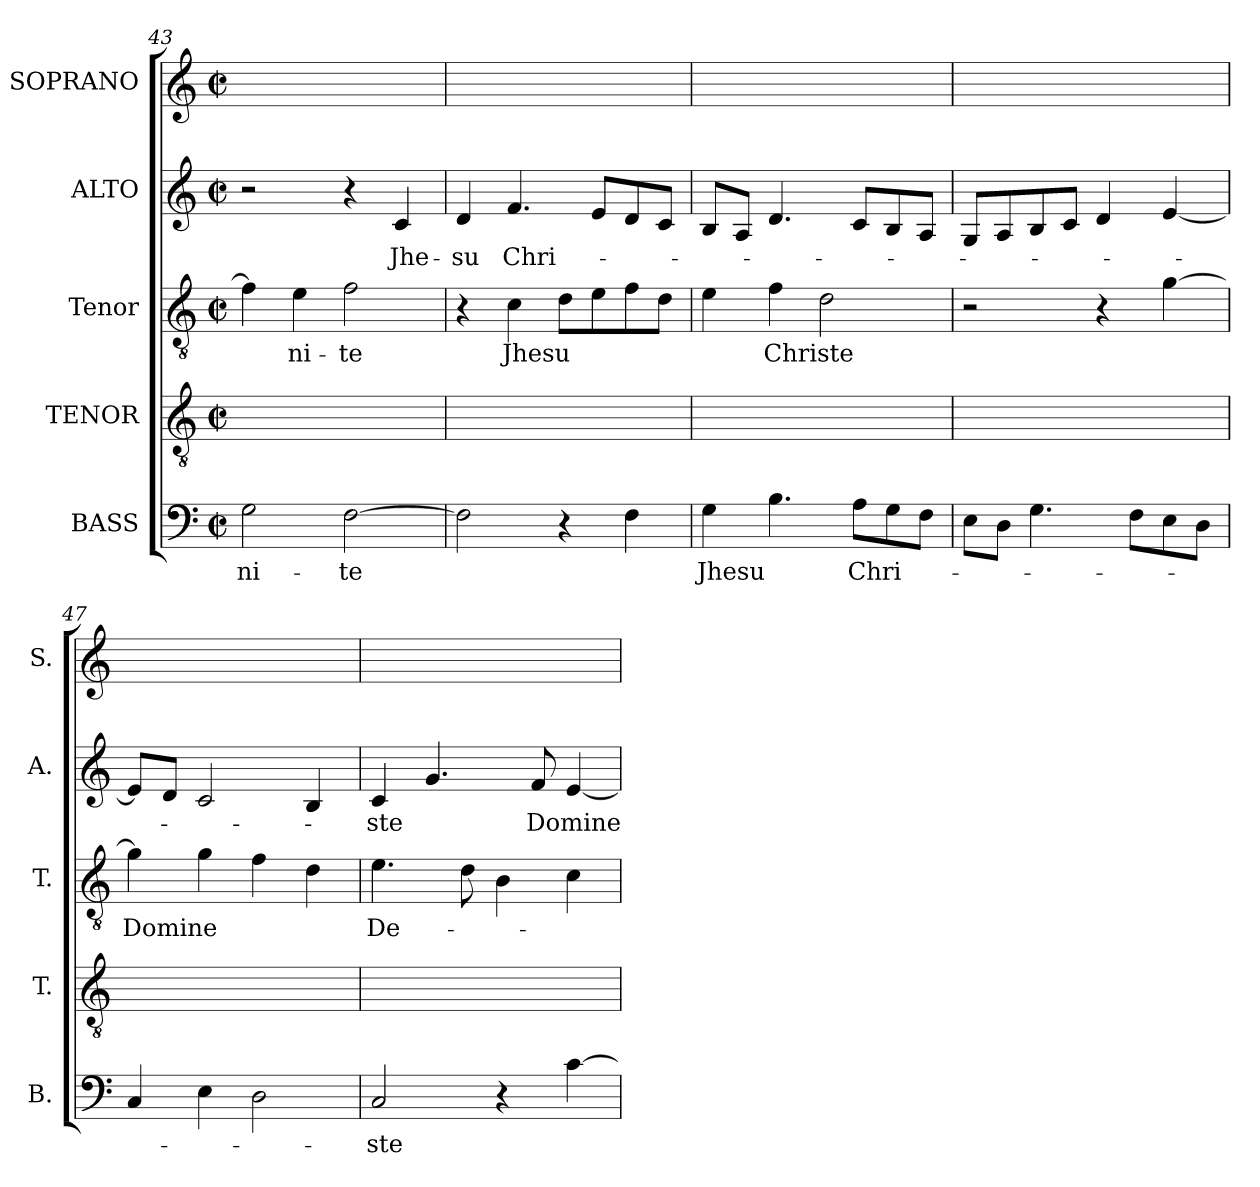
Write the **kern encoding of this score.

**kern	**text	**kern	**kern	**text	**kern	**text	**kern
*part5	*part5	*part4	*part3	*part3	*part2	*part2	*part1
*staff5	*staff5	*staff4	*staff3	*staff3	*staff2	*staff2	*staff1
*I"BASS	*	*I"TENOR	*I"Tenor	*	*I"ALTO	*	*I"SOPRANO
*I'B.	*	*I'T.	*I'T.	*	*I'A.	*	*I'S.
*clefF4	*	*clefGv2	*clefGv2	*	*clefG2	*	*clefG2
*	*	*ITrd7c12	*ITrd7c12	*	*	*	*
*k[]	*	*k[]	*k[]	*	*k[]	*	*k[]
*C:	*	*C:	*C:	*	*C:	*	*C:
*M2/2	*	*M2/2	*M2/2	*	*M2/2	*	*M2/2
*met(c|)	*	*met(c|)	*met(c|)	*	*met(c|)	*	*met(c|)
=43	=43	=43	=43	=43	=43	=43	=43
!	!LO:LY:b:color=#000000	!	!	!	!	!	!
2Gi\	-ni-	1ryy	4Fi\]	.	2r	.	1ryy
!	!	!	!	!LO:LY:b:color=#000000	!	!	!
.	.	.	4Ei\	-ni-	.	.	.
!	!LO:LY:b:color=#000000	!	!	!	!	!	!
!	!	!	!	!LO:LY:b:color=#000000	!	!	!
[2Fi\	-te	.	2Fi\	-te	4r	.	.
!	!	!	!	!	!	!LO:LY:b:color=#000000	!
.	.	.	.	.	4ci/	Jhe-	.
!!LO:PB:g=z
=44	=44	=44	=44	=44	=44	=44	=44
!	!	!	!	!	!	!LO:LY:b:color=#000000	!
2Fi\]	.	1ryy	4r	.	4di/	-su	1ryy
!	!	!	!	!LO:LY:b:color=#000000	!	!	!
!	!	!	!	!	!	!LO:LY:b:color=#000000	!
.	.	.	4Ci\	Jhesu	4.fi/	Chri-	.
4r	.	.	8Di\L	.	.	.	.
.	.	.	8Ei\	.	8ei/L	.	.
4Fi\	.	.	8Fi\	.	8di/	.	.
.	.	.	8Di\J	.	8ci/J	.	.
=45	=45	=45	=45	=45	=45	=45	=45
!	!LO:LY:b:color=#000000	!	!	!	!	!	!
4Gi\	Jhesu	1ryy	4Ei\	.	8Bi/L	.	1ryy
.	.	.	.	.	8Ai/J	.	.
!	!	!	!	!LO:LY:b:color=#000000	!	!	!
4.Bi\	.	.	4Fi\	Christe	4.di/	.	.
.	.	.	2Di\	.	.	.	.
!	!LO:LY:b:color=#000000	!	!	!	!	!	!
8Ai\L	Chri-	.	.	.	8ci/L	.	.
8Gi\	.	.	.	.	8Bi/	.	.
8Fi\J	.	.	.	.	8Ai/J	.	.
=46	=46	=46	=46	=46	=46	=46	=46
8Ei\L	.	1ryy	2r	.	8Gi/L	.	1ryy
8Di\J	.	.	.	.	8Ai/	.	.
4.Gi\	.	.	.	.	8Bi/	.	.
.	.	.	.	.	8ci/J	.	.
.	.	.	4r	.	4di/	.	.
8Fi\L	.	.	.	.	.	.	.
8Ei\	.	.	[4Gi\	.	[4ei/	.	.
8Di\J	.	.	.	.	.	.	.
=47	=47	=47	=47	=47	=47	=47	=47
!	!	!	!	!LO:LY:b:color=#000000	!	!	!
4Ci/	.	1ryy	4Gi\]	Domine	8ei/L]	.	1ryy
.	.	.	.	.	8di/J	.	.
4Ei\	.	.	4Gi\	.	2ci/	.	.
2Di\	.	.	4Fi\	.	.	.	.
.	.	.	4Di\	.	4Bi/	.	.
=48	=48	=48	=48	=48	=48	=48	=48
!	!LO:LY:b:color=#000000	!	!	!	!	!	!
!	!	!	!	!LO:LY:b:color=#000000	!	!	!
!	!	!	!	!	!	!LO:LY:b:color=#000000	!
2Ci/	-ste	1ryy	4.Ei\	De-	4ci/	-ste	1ryy
.	.	.	.	.	4.gi/	.	.
.	.	.	8Di\	.	.	.	.
4r	.	.	4BBi\	.	.	.	.
!	!	!	!	!	!	!LO:LY:b:color=#000000	!
.	.	.	.	.	8fi/	Domine	.
[4ci\	.	.	4Ci\	.	[4ei/	.	.
=	=	=	=	=	=	=	=
*-	*-	*-	*-	*-	*-	*-	*-
